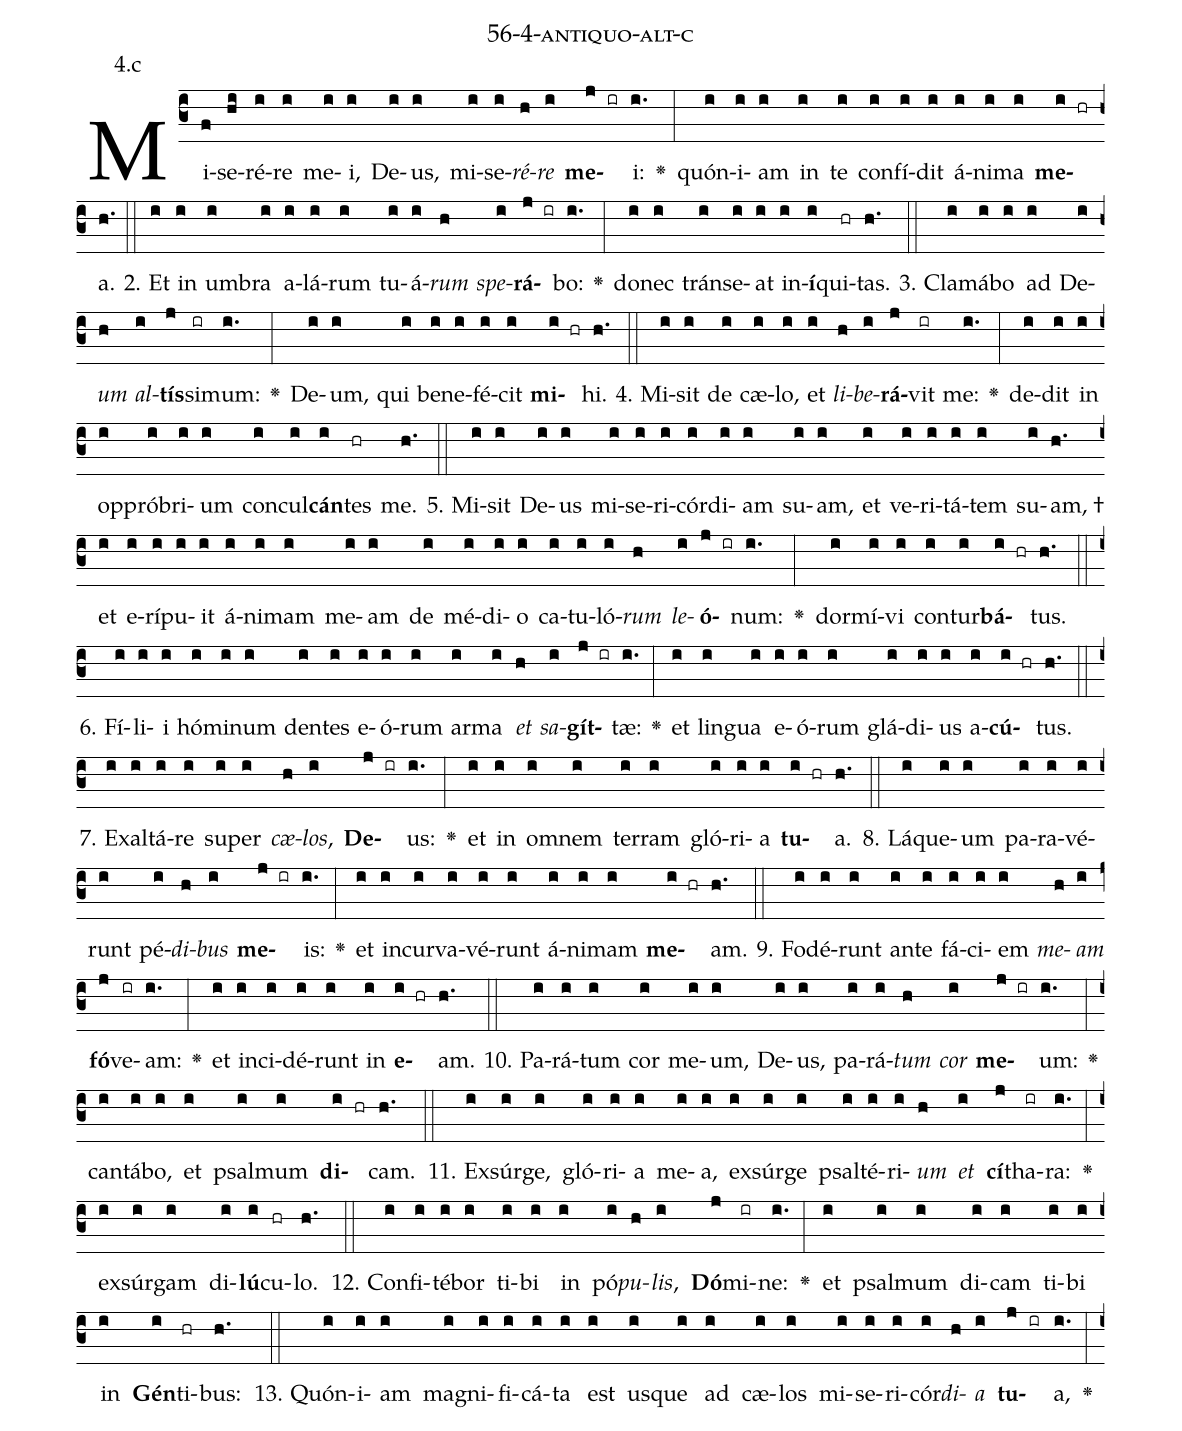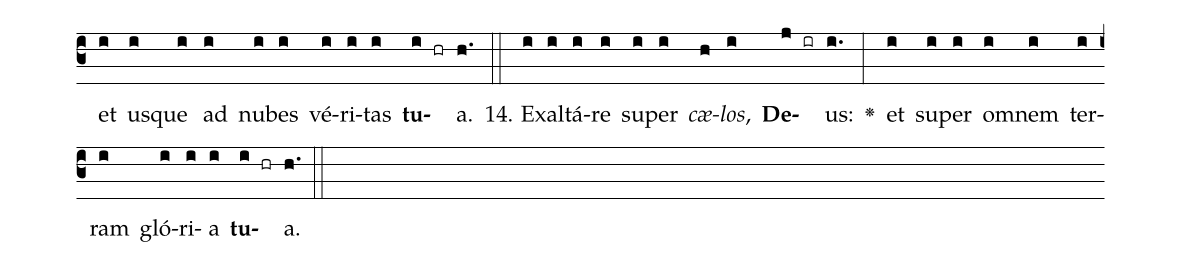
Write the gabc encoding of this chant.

name: 56-4-antiquo-alt-c;
annotation: 4.c;
%%
(c3)Mi(f)se(hi)ré(i)re(i) me(i)i,(i) De(i)us,(i) mi(i)se(i)<i>ré</i>(h)<i>re</i>(i) <b>me</b>(j ir)i:(i.) <v>\greheightstar</v>(:) quón(i)i(i)am(i) in(i) te(i) con(i)fí(i)dit(i) á(i)ni(i)ma(i) <b>me</b>(i hr)a.(h.) (::)
2. Et(i) in(i) um(i)bra(i) a(i)lá(i)rum(i) tu(i)á(i)<i>rum</i>(h) <i>spe</i>(i)<b>rá</b>(j ir)bo:(i.) <v>\greheightstar</v>(:) do(i)nec(i) tráns(i)e(i)at(i) in(i)<b>í</b>(i)qui(hr)tas.(h.) (::)
3. Cla(i)má(i)bo(i) ad(i) De(i)<i>um</i>(h) <i>al</i>(i)<b>tís</b>(j)si(ir)mum:(i.) <v>\greheightstar</v>(:) De(i)um,(i) qui(i) be(i)ne(i)fé(i)cit(i) <b>mi</b>(i hr)hi.(h.) (::)
4. Mi(i)sit(i) de(i) cæ(i)lo,(i) et(i) <i>li</i>(h)<i>be</i>(i)<b>rá</b>(j)vit(ir) me:(i.) <v>\greheightstar</v>(:) de(i)dit(i) in(i) op(i)pró(i)bri(i)um(i) con(i)cul(i)<b>cán</b>(i)tes(hr) me.(h.) (::)
5. Mi(i)sit(i) De(i)us(i) mi(i)se(i)ri(i)cór(i)di(i)am(i) su(i)am,(i) et(i) ve(i)ri(i)tá(i)tem(i) su(i)am, †(h.) et(i) e(i)rí(i)pu(i)it(i) á(i)ni(i)mam(i) me(i)am(i) de(i) mé(i)di(i)o(i) ca(i)tu(i)ló(i)<i>rum</i>(h) <i>le</i>(i)<b>ó</b>(j ir)num:(i.) <v>\greheightstar</v>(:) dor(i)mí(i)vi(i) con(i)tur(i)<b>bá</b>(i hr)tus.(h.) (::)
6. Fí(i)li(i)i(i) hó(i)mi(i)num(i) den(i)tes(i) e(i)ó(i)rum(i) ar(i)ma(i) <i>et</i>(h) <i>sa</i>(i)<b>gít</b>(j ir)tæ:(i.) <v>\greheightstar</v>(:) et(i) lin(i)gua(i) e(i)ó(i)rum(i) glá(i)di(i)us(i) a(i)<b>cú</b>(i hr)tus.(h.) (::)
7. Ex(i)al(i)tá(i)re(i) su(i)per(i) <i>cæ</i>(h)<i>los</i>,(i) <b>De</b>(j ir)us:(i.) <v>\greheightstar</v>(:) et(i) in(i) om(i)nem(i) ter(i)ram(i) gló(i)ri(i)a(i) <b>tu</b>(i hr)a.(h.) (::)
8. Lá(i)que(i)um(i) pa(i)ra(i)vé(i)runt(i) pé(i)<i>di</i>(h)<i>bus</i>(i) <b>me</b>(j ir)is:(i.) <v>\greheightstar</v>(:) et(i) in(i)cur(i)va(i)vé(i)runt(i) á(i)ni(i)mam(i) <b>me</b>(i hr)am.(h.) (::)
9. Fo(i)dé(i)runt(i) an(i)te(i) fá(i)ci(i)em(i) <i>me</i>(h)<i>am</i>(i) <b>fó</b>(j)ve(ir)am:(i.) <v>\greheightstar</v>(:) et(i) in(i)ci(i)dé(i)runt(i) in(i) <b>e</b>(i hr)am.(h.) (::)
10. Pa(i)rá(i)tum(i) cor(i) me(i)um,(i) De(i)us,(i) pa(i)rá(i)<i>tum</i>(h) <i>cor</i>(i) <b>me</b>(j ir)um:(i.) <v>\greheightstar</v>(:) can(i)tá(i)bo,(i) et(i) psal(i)mum(i) <b>di</b>(i hr)cam.(h.) (::)
11. Ex(i)súr(i)ge,(i) gló(i)ri(i)a(i) me(i)a,(i) ex(i)súr(i)ge(i) psal(i)té(i)ri(i)<i>um</i>(h) <i>et</i>(i) <b>cí</b>(j)tha(ir)ra:(i.) <v>\greheightstar</v>(:) ex(i)súr(i)gam(i) di(i)<b>lú</b>(i)cu(hr)lo.(h.) (::)
12. Con(i)fi(i)té(i)bor(i) ti(i)bi(i) in(i) pó(i)<i>pu</i>(h)<i>lis</i>,(i) <b>Dó</b>(j)mi(ir)ne:(i.) <v>\greheightstar</v>(:) et(i) psal(i)mum(i) di(i)cam(i) ti(i)bi(i) in(i) <b>Gén</b>(i)ti(hr)bus:(h.) (::)
13. Quón(i)i(i)am(i) ma(i)gni(i)fi(i)cá(i)ta(i) est(i) us(i)que(i) ad(i) cæ(i)los(i) mi(i)se(i)ri(i)cór(i)<i>di</i>(h)<i>a</i>(i) <b>tu</b>(j ir)a,(i.) <v>\greheightstar</v>(:) et(i) us(i)que(i) ad(i) nu(i)bes(i) vé(i)ri(i)tas(i) <b>tu</b>(i hr)a.(h.) (::)
14. Ex(i)al(i)tá(i)re(i) su(i)per(i) <i>cæ</i>(h)<i>los</i>,(i) <b>De</b>(j ir)us:(i.) <v>\greheightstar</v>(:) et(i) su(i)per(i) om(i)nem(i) ter(i)ram(i) gló(i)ri(i)a(i) <b>tu</b>(i hr)a.(h.) (::)
